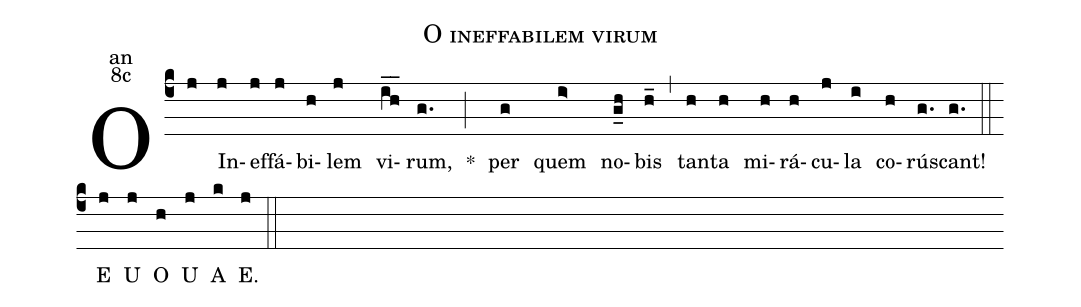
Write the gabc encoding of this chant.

name:O ineffabilem virum;
office-part:an;
mode:8c;
%%
(c4) O(j) In(j)ef(j)fá(j)bi(h)lem(j) vi(ih__)rum,(g.) <sp>*</sp>(;)
per(g) quem(i>) no(g_h)bis(h_) (,) tan(h)ta(h) mi(h)rá(h)cu(j)la(i) co(h)rú(g.)scant!(g.) (::)
<eu>  E(j) U(j) O(h) U(j) A(k) E.(j) </eu> (::)
